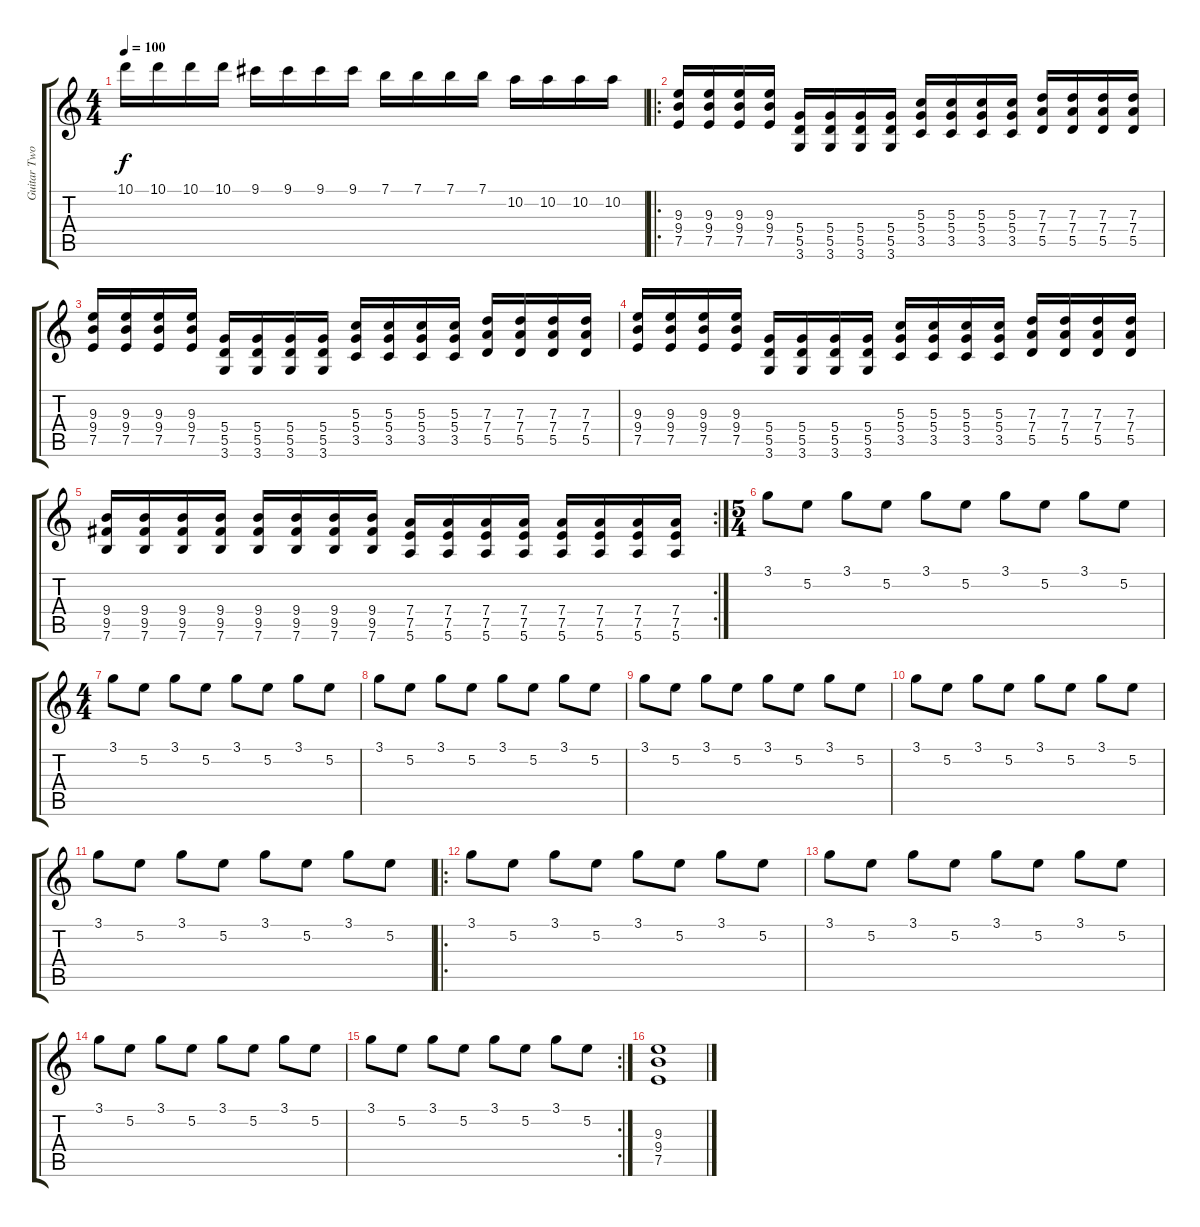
\track ("Guitar Two" "Guitar Two") {instrument overdrivenguitar}
\staff {score tabs}
\tuning (E4 B3 G3 D3 A2 E2) {hide}
\ts (4 4)
\tempo 100
\clef g2
\ks c
10.1.16{dy f} 10.1.16 10.1.16 10.1.16 9.1.16 9.1.16 9.1.16 9.1.16 7.1.16 7.1.16 7.1.16 7.1.16 10.2.16 10.2.16 10.2.16 10.2.16 |
\ro
(9.3 9.4 7.5).16 (9.3 9.4 7.5).16 (9.3 9.4 7.5).16 (9.3 9.4 7.5).16 (5.4 5.5 3.6).16 (5.4 5.5 3.6).16 (5.4 5.5 3.6).16 (5.4 5.5 3.6).16 (5.3 5.4 3.5).16 (5.3 5.4 3.5).16 (5.3 5.4 3.5).16 (5.3 5.4 3.5).16 (7.3 7.4 5.5).16 (7.3 7.4 5.5).16 (7.3 7.4 5.5).16 (7.3 7.4 5.5).16 |
(9.3 9.4 7.5).16 (9.3 9.4 7.5).16 (9.3 9.4 7.5).16 (9.3 9.4 7.5).16 (5.4 5.5 3.6).16 (5.4 5.5 3.6).16 (5.4 5.5 3.6).16 (5.4 5.5 3.6).16 (5.3 5.4 3.5).16 (5.3 5.4 3.5).16 (5.3 5.4 3.5).16 (5.3 5.4 3.5).16 (7.3 7.4 5.5).16 (7.3 7.4 5.5).16 (7.3 7.4 5.5).16 (7.3 7.4 5.5).16 |
(9.3 9.4 7.5).16 (9.3 9.4 7.5).16 (9.3 9.4 7.5).16 (9.3 9.4 7.5).16 (5.4 5.5 3.6).16 (5.4 5.5 3.6).16 (5.4 5.5 3.6).16 (5.4 5.5 3.6).16 (5.3 5.4 3.5).16 (5.3 5.4 3.5).16 (5.3 5.4 3.5).16 (5.3 5.4 3.5).16 (7.3 7.4 5.5).16 (7.3 7.4 5.5).16 (7.3 7.4 5.5).16 (7.3 7.4 5.5).16 |
\rc 2
(9.4 9.5 7.6).16 (9.4 9.5 7.6).16 (9.4 9.5 7.6).16 (9.4 9.5 7.6).16 (9.4 9.5 7.6).16 (9.4 9.5 7.6).16 (9.4 9.5 7.6).16 (9.4 9.5 7.6).16 (7.4 7.5 5.6).16 (7.4 7.5 5.6).16 (7.4 7.5 5.6).16 (7.4 7.5 5.6).16 (7.4 7.5 5.6).16 (7.4 7.5 5.6).16 (7.4 7.5 5.6).16 (7.4 7.5 5.6).16 |
\ts (5 4)
3.1.8 5.2.8 3.1.8 5.2.8 3.1.8 5.2.8 3.1.8 5.2.8 3.1.8 5.2.8 |
\ts (4 4)
3.1.8 5.2.8 3.1.8 5.2.8 3.1.8 5.2.8 3.1.8 5.2.8 |
3.1.8 5.2.8 3.1.8 5.2.8 3.1.8 5.2.8 3.1.8 5.2.8 |
3.1.8 5.2.8 3.1.8 5.2.8 3.1.8 5.2.8 3.1.8 5.2.8 |
3.1.8 5.2.8 3.1.8 5.2.8 3.1.8 5.2.8 3.1.8 5.2.8 |
3.1.8 5.2.8 3.1.8 5.2.8 3.1.8 5.2.8 3.1.8 5.2.8 |
\ro
3.1.8 5.2.8 3.1.8 5.2.8 3.1.8 5.2.8 3.1.8 5.2.8 |
3.1.8 5.2.8 3.1.8 5.2.8 3.1.8 5.2.8 3.1.8 5.2.8 |
3.1.8 5.2.8 3.1.8 5.2.8 3.1.8 5.2.8 3.1.8 5.2.8 |
\rc 2
3.1.8 5.2.8 3.1.8 5.2.8 3.1.8 5.2.8 3.1.8 5.2.8 |
(9.3 9.4 7.5).1
